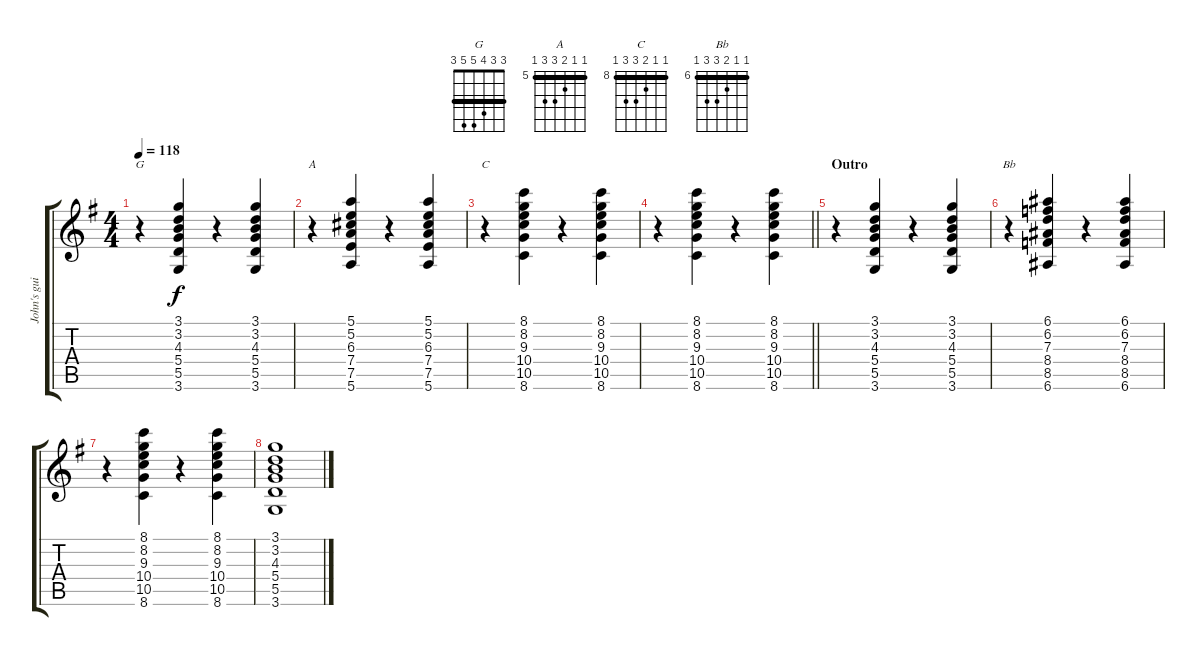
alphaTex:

\track ("John's guitar" "John's gui") {instrument overdrivenguitar}
\staff {score tabs}
\tuning (E4 B3 G3 D3 A2 E2) {hide}
\chord ("G" 3 3 4 5 5 3) {barre 3}
\chord ("A" 5 5 6 7 7 5) {firstfret 5 barre 5}
\chord ("C" 8 8 9 10 10 8) {firstfret 8 barre 8}
\chord ("Bb" 6 6 7 8 8 6) {firstfret 6 barre 6}
\ts (4 4)
\tempo 118
\clef g2
\ks g
r.4{ch "G" dy f} (3.1 3.2 4.3 5.4 5.5 3.6).4 r.4 (3.1 3.2 4.3 5.4 5.5 3.6).4 |
r.4{ch "A"} (5.1 5.2 6.3 7.4 7.5 5.6).4 r.4 (5.1 5.2 6.3 7.4 7.5 5.6).4 |
r.4{ch "C"} (8.1 8.2 9.3 10.4 10.5 8.6).4 r.4 (8.1 8.2 9.3 10.4 10.5 8.6).4 |
\barLineRight lightlight
r.4 (8.1 8.2 9.3 10.4 10.5 8.6).4 r.4 (8.1 8.2 9.3 10.4 10.5 8.6).4 |
\section ("" "Outro")
r.4 (3.1 3.2 4.3 5.4 5.5 3.6).4 r.4 (3.1 3.2 4.3 5.4 5.5 3.6).4 |
r.4{ch "Bb"} (6.1 6.2 7.3 8.4 8.5 6.6).4 r.4 (6.1 6.2 7.3 8.4 8.5 6.6).4 |
r.4 (8.1 8.2 9.3 10.4 10.5 8.6).4 r.4 (8.1 8.2 9.3 10.4 10.5 8.6).4 |
(3.1 3.2 4.3 5.4 5.5 3.6).1
